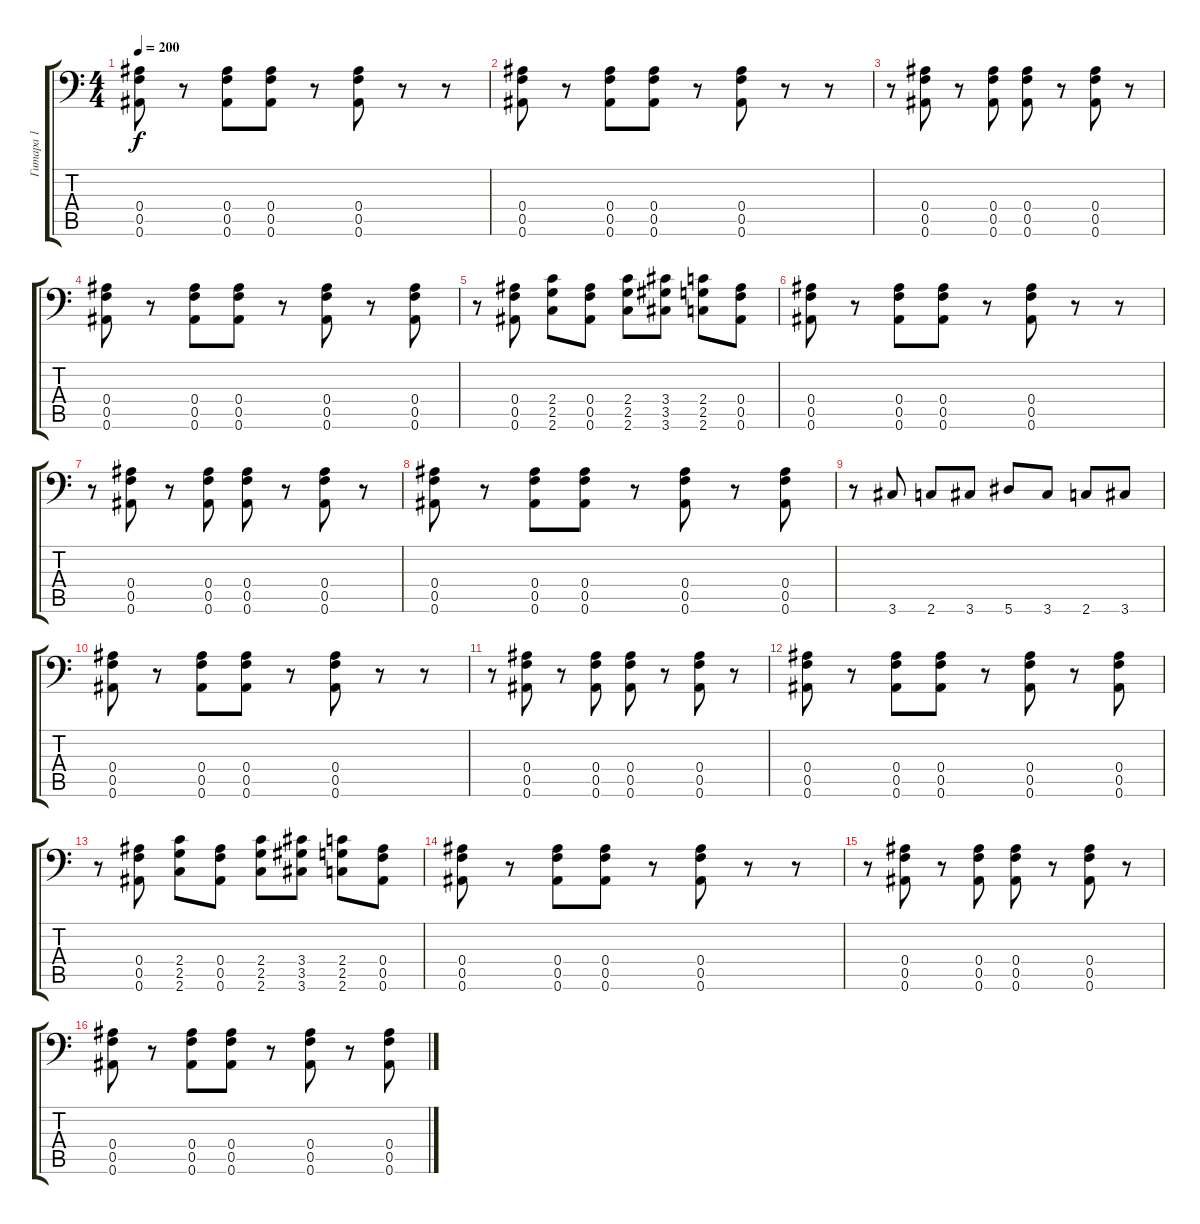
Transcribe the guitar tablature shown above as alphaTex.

\track ("Гитара 1" "Гитара 1") {instrument distortionguitar}
\staff {score tabs}
\tuning (C4 G3 Eb3 Bb2 F2 Bb1) {hide}
\ts (4 4)
\tempo 200
\clef f4
\ks c
(0.4 0.5 0.6).8{dy f} r.8 (0.4 0.5 0.6).8 (0.4 0.5 0.6).8 r.8 (0.4 0.5 0.6).8 r.8 r.8 |
(0.4 0.5 0.6).8 r.8 (0.4 0.5 0.6).8 (0.4 0.5 0.6).8 r.8 (0.4 0.5 0.6).8 r.8 r.8 |
r.8 (0.4 0.5 0.6).8 r.8 (0.4 0.5 0.6).8 (0.4 0.5 0.6).8 r.8 (0.4 0.5 0.6).8 r.8 |
(0.4 0.5 0.6).8 r.8 (0.4 0.5 0.6).8 (0.4 0.5 0.6).8 r.8 (0.4 0.5 0.6).8 r.8 (0.4 0.5 0.6).8 |
r.8 (0.4 0.5 0.6).8 (2.4 2.5 2.6).8 (0.4 0.5 0.6).8 (2.4 2.5 2.6).8 (3.4 3.5 3.6).8 (2.4 2.5 2.6).8 (0.4 0.5 0.6).8 |
(0.4 0.5 0.6).8 r.8 (0.4 0.5 0.6).8 (0.4 0.5 0.6).8 r.8 (0.4 0.5 0.6).8 r.8 r.8 |
r.8 (0.4 0.5 0.6).8 r.8 (0.4 0.5 0.6).8 (0.4 0.5 0.6).8 r.8 (0.4 0.5 0.6).8 r.8 |
(0.4 0.5 0.6).8 r.8 (0.4 0.5 0.6).8 (0.4 0.5 0.6).8 r.8 (0.4 0.5 0.6).8 r.8 (0.4 0.5 0.6).8 |
r.8 3.6.8 2.6.8 3.6.8 5.6.8 3.6.8 2.6.8 3.6.8 |
(0.4 0.5 0.6).8 r.8 (0.4 0.5 0.6).8 (0.4 0.5 0.6).8 r.8 (0.4 0.5 0.6).8 r.8 r.8 |
r.8 (0.4 0.5 0.6).8 r.8 (0.4 0.5 0.6).8 (0.4 0.5 0.6).8 r.8 (0.4 0.5 0.6).8 r.8 |
(0.4 0.5 0.6).8 r.8 (0.4 0.5 0.6).8 (0.4 0.5 0.6).8 r.8 (0.4 0.5 0.6).8 r.8 (0.4 0.5 0.6).8 |
r.8 (0.4 0.5 0.6).8 (2.4 2.5 2.6).8 (0.4 0.5 0.6).8 (2.4 2.5 2.6).8 (3.4 3.5 3.6).8 (2.4 2.5 2.6).8 (0.4 0.5 0.6).8 |
(0.4 0.5 0.6).8 r.8 (0.4 0.5 0.6).8 (0.4 0.5 0.6).8 r.8 (0.4 0.5 0.6).8 r.8 r.8 |
r.8 (0.4 0.5 0.6).8 r.8 (0.4 0.5 0.6).8 (0.4 0.5 0.6).8 r.8 (0.4 0.5 0.6).8 r.8 |
(0.4 0.5 0.6).8 r.8 (0.4 0.5 0.6).8 (0.4 0.5 0.6).8 r.8 (0.4 0.5 0.6).8 r.8 (0.4 0.5 0.6).8
